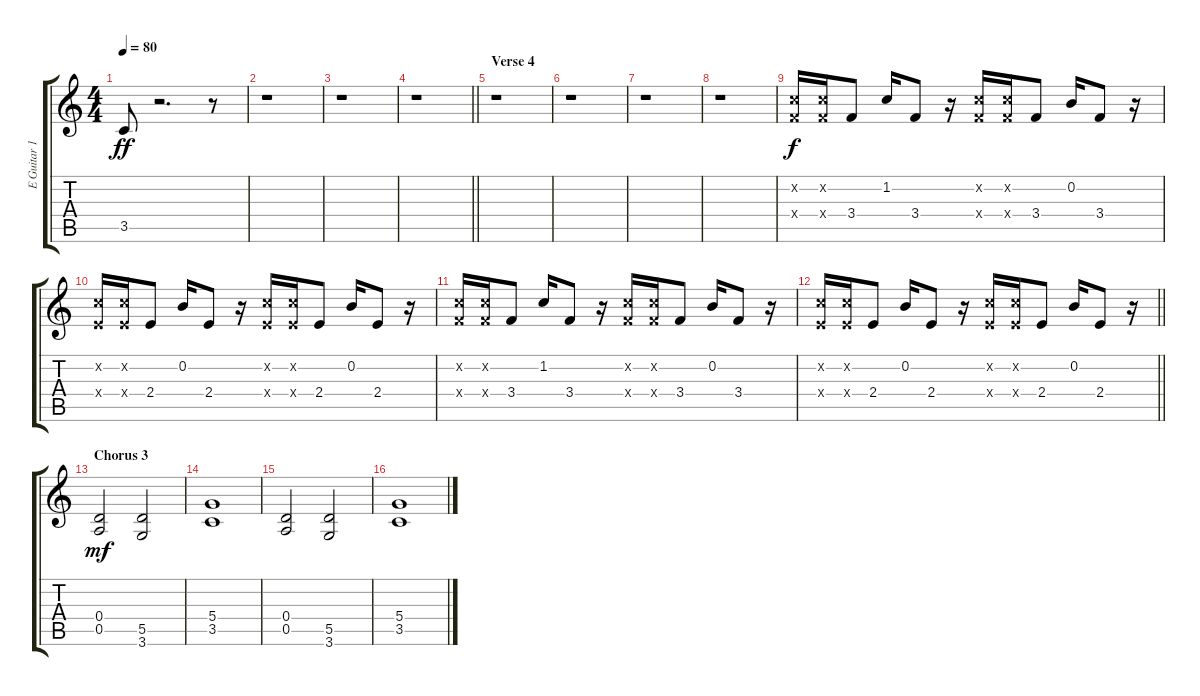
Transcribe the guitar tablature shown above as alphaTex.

\track ("E Guitar 1" "E Guitar 1") {instrument electricguitarmuted}
\staff {score tabs}
\tuning (E4 B3 G3 D3 A2 E2) {hide}
\ts (4 4)
\tempo 80
\clef g2
\ks c
3.5.8{dy ff} r.2{d} r.8 |
r.1 |
r.1 |
\barLineRight lightlight
r.1 |
\section ("" "Verse 4")
r.1 |
r.1 |
r.1 |
r.1 |
(1.2{x} 3.4{x}).16{dy f} (1.2{x} 3.4{x}).16 3.4.8 1.2.16 3.4.8 r.16 (1.2{x} 3.4{x}).16 (1.2{x} 3.4{x}).16 3.4.8 0.2.16 3.4.8 r.16 |
(1.2{x} 2.4{x}).16 (1.2{x} 2.4{x}).16 2.4.8 0.2.16 2.4.8 r.16 (1.2{x} 2.4{x}).16 (1.2{x} 2.4{x}).16 2.4.8 0.2.16 2.4.8 r.16 |
(1.2{x} 3.4{x}).16 (1.2{x} 3.4{x}).16 3.4.8 1.2.16 3.4.8 r.16 (1.2{x} 3.4{x}).16 (1.2{x} 3.4{x}).16 3.4.8 0.2.16 3.4.8 r.16 |
\barLineRight lightlight
(1.2{x} 2.4{x}).16 (1.2{x} 2.4{x}).16 2.4.8 0.2.16 2.4.8 r.16 (1.2{x} 2.4{x}).16 (1.2{x} 2.4{x}).16 2.4.8 0.2.16 2.4.8 r.16 |
\section ("" "Chorus 3")
(0.4 0.5).2{dy mf} (5.5 3.6).2 |
(5.4 3.5).1 |
(0.4 0.5).2 (5.5 3.6).2 |
(5.4 3.5).1
